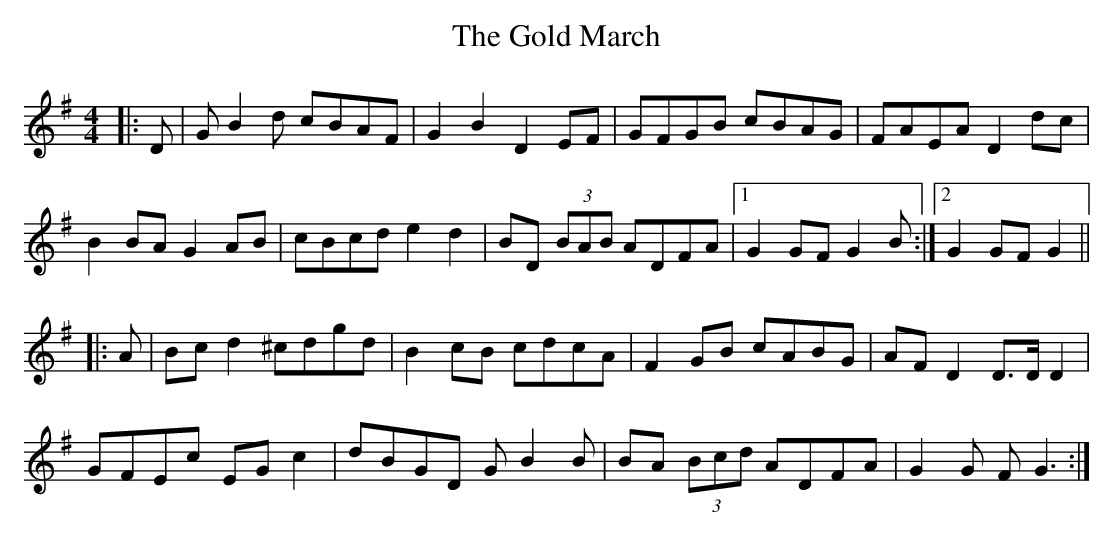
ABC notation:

X:1
T:Gold March, The
M:4/4
L:1/8
K:G
|:D|GB2d cBAF|G2B2 D2EF|GFGB cBAG|FAEA D2dc|
B2BA G2AB|cBcd e2d2|BD (3BAB ADFA|1G2GF G2B:|2G2GF G2||
|:A|Bcd2 ^cdgd|B2cB cdcA|F2GB cABG|AFD2 D>DD2|
GFEc EGc2|dBGD GB2B|BA (3Bcd ADFA|G2G FG3:|
